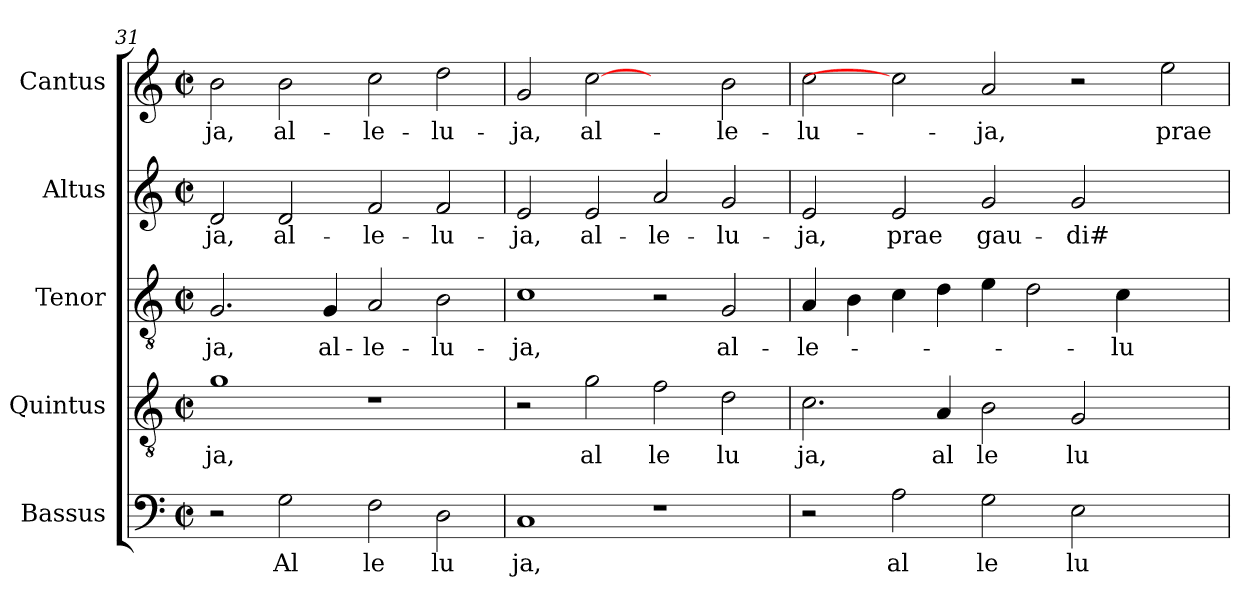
**kern	**text	**kern	**text	**kern	**text	**kern	**text	**kern	**text
*part5	*part5	*part4	*part4	*part3	*part3	*part2	*part2	*part1	*part1
*staff5	*staff5	*staff4	*staff4	*staff3	*staff3	*staff2	*staff2	*staff1	*staff1
*I"Bassus	*	*I"Quintus	*	*I"Tenor	*	*I"Altus	*	*I"Cantus	*
*clefF4	*	*clefGv2	*	*clefGv2	*	*clefG2	*	*clefG2	*
*M2/2	*	*M2/2	*	*M2/2	*	*M2/2	*	*M2/2	*
*met(c|)	*	*met(c|)	*	*met(c|)	*	*met(c|)	*	*met(c|)	*
=31	=31	=31	=31	=31	=31	=31	=31	=31	=31
!	!	!	!LO:LY:b:cj	!	!LO:LY:b:cj	!	!LO:LY:b:cj	!	!LO:LY:b:cj
2r	.	1g	ja,	2.G/	-ja,	2d/	-ja,	2b\	-ja,
!	!LO:LY:b:cj	!	!	!	!	!	!LO:LY:b:cj	!	!LO:LY:b:cj
2G\	Al	.	.	.	.	2d/	al-	2b\	al-
!	!	!	!	!	!LO:LY:b:cj	!	!	!	!
.	.	.	.	4G/	al-	.	.	.	.
!	!LO:LY:b:cj	!	!	!	!LO:LY:b:cj	!	!LO:LY:b:cj	!	!LO:LY:b:cj
2F\	le	1r	.	2A/	-le-	2f/	-le-	2cc\	-le-
!	!LO:LY:b:cj	!	!	!	!LO:LY:b:cj	!	!LO:LY:b:cj	!	!LO:LY:b:cj
2D\	lu	.	.	2B\	-lu-	2f/	-lu-	2dd\	-lu-
=32	=32	=32	=32	=32	=32	=32	=32	=32	=32
!	!LO:LY:b:cj	!	!	!	!LO:LY:b:cj	!	!LO:LY:b:cj	!	!LO:LY:b:cj
1C	ja,	2r	.	1c	-ja,	2e/	-ja,	2g/	-ja,
!	!	!	!LO:LY:b:cj	!	!	!	!LO:LY:b:cj	!	!LO:LY:b:cj
.	.	2g\	al	.	.	2e/	al-	[2cc	al-
!	!	!	!LO:LY:b:cj	!	!	!	!LO:LY:b:cj	!	!
1r	.	2f\	le	2r	.	2a/	-le-	2ryy	.
!	!	!	!LO:LY:b:cj	!	!LO:LY:b:cj	!	!LO:LY:b:cj	!	!LO:LY:b:cj
.	.	2d\	lu	2G/	al-	2g/	-lu-	2b\	-le-
=33	=33	=33	=33	=33	=33	=33	=33	=33	=33
!	!	!	!LO:LY:b:cj	!	!LO:LY:b:cj	!	!LO:LY:b:cj	!	!LO:LY:b:cj
2r	.	2.c\	ja,	4A/	-le-	2e/	-ja,	2cc\	-lu-
.	.	.	.	4B\	.	.	.	.	.
!	!LO:LY:b:cj	!	!	!	!	!	!LO:LY:b:cj	!	!
2A\	al	.	.	4c\	.	2e/	prae	2cc]	.
!	!	!	!LO:LY:b:cj	!	!	!	!	!	!
.	.	4A/	al	4d\	.	.	.	.	.
!	!LO:LY:b:cj	!	!LO:LY:b:cj	!	!	!	!LO:LY:b:cj	!	!LO:LY:b:cj
2G\	le	2B\	le	4e\	.	2g/	gau-	2a/	-ja,
.	.	.	.	2d\	.	.	.	.	.
!	!LO:LY:b:cj	!	!LO:LY:b:cj	!	!	!	!LO:LY:b:cj	!	!
2E\	lu	2G/	lu	.	.	2g/	-di#-	2r	.
!	!	!	!	!	!LO:LY:b:cj	!	!	!	!
.	.	.	.	4c\	-lu-	.	.	.	.
!	!	!	!	!	!	!	!	!	!LO:LY:b:cj
2ryy	.	2ryy	.	2ryy	.	2ryy	.	2ee\	prae
=	=	=	=	=	=	=	=	=	=
*-	*-	*-	*-	*-	*-	*-	*-	*-	*-
